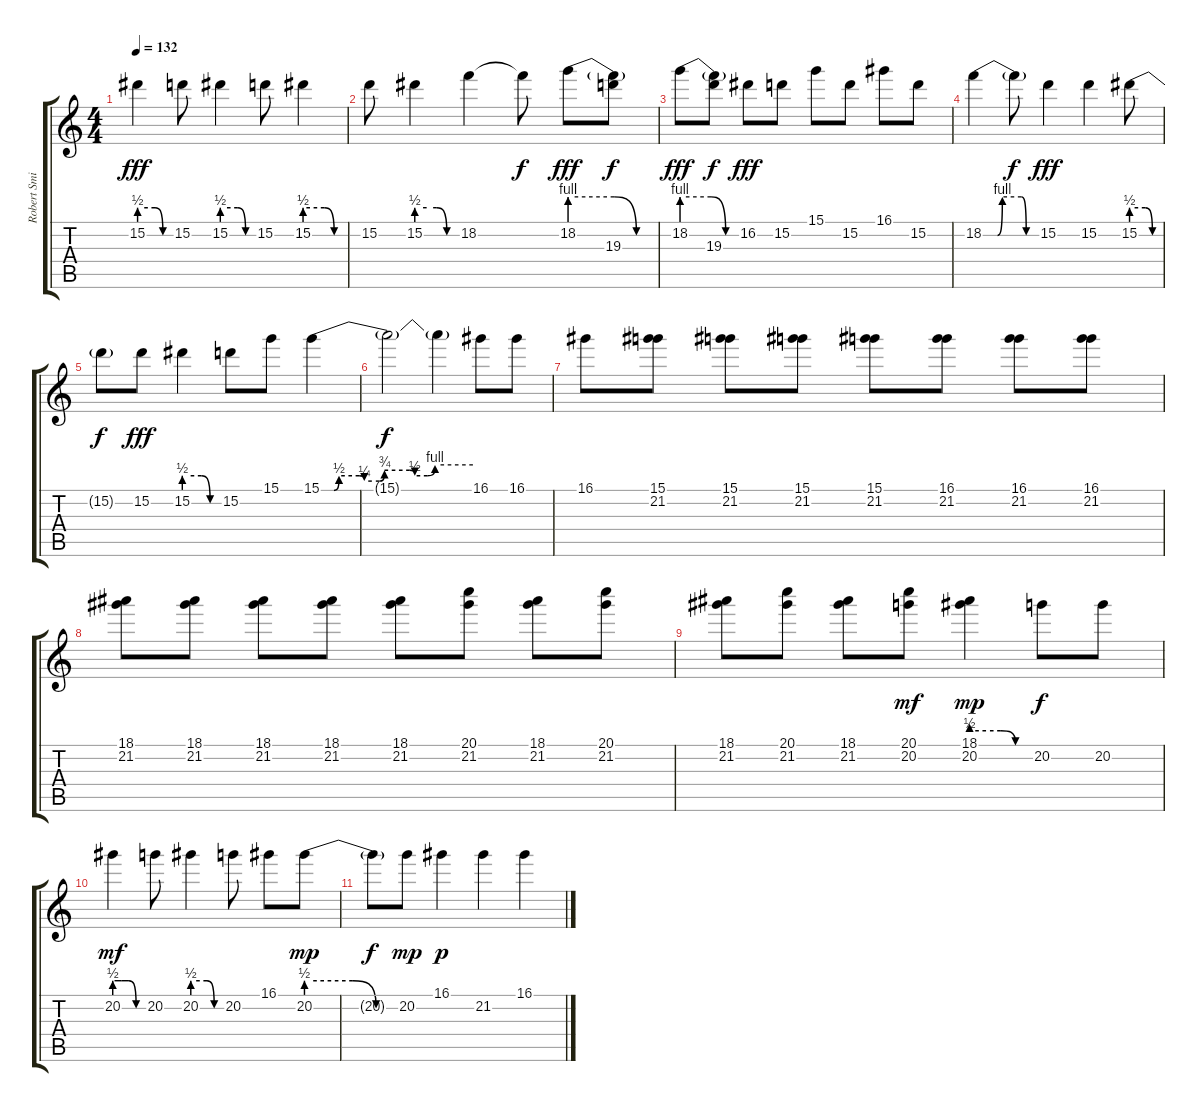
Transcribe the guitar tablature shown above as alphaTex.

\track ("Robert Smith (guitar)" "Robert Smi") {instrument overdrivenguitar}
\staff {score tabs}
\tuning (E4 B3 G3 D3 A2 E2) {hide}
\ts (4 4)
\tempo 132
\clef g2
\ks c
15.2{be (custom 0 2 30 2 45 0 60 0)}.4{dy fff} 15.2.8 15.2{be (custom 0 2 30 2 45 0 60 0)}.4 15.2.8 15.2{be (custom 0 2 30 2 45 0 60 0)}.4 |
15.2.8 15.2{be (custom 0 2 15 2 30 2 45 0 60 0)}.4 18.2.4 18.2{t}.8{dy f} 18.2{be (custom 0 4 30 4 45 0 60 0)}.8{dy fff} (18.2{t} 19.3).8{dy f} |
18.2{be (custom 0 4 30 4 45 0 60 0)}.8{dy fff} (18.2{t} 19.3).8{dy f} 16.2.8{dy fff} 15.2.8 15.1.8 15.2.8 16.1.8 15.2.8 |
18.2{be (custom 0 0 15 0 20 4 40 4 45 0 60 0)}.4 18.2{t}.8{dy f} 15.2.4{dy fff} 15.2.4 15.2{be (custom 0 2 30 2 45 0 60 0)}.8 |
15.2{t}.8{dy f} 15.2.8{dy fff} 15.2{be (custom 0 2 30 2 45 0 60 0)}.4 15.2.8 15.1.8 15.1{be (custom 0 0 5 0 7 2 15 2 17 1 20 1 23 1 25 3 35 3 37 2 42 2 45 4 60 4)}.4 |
15.1{t}.2{dy f} 15.1{t}.4 16.1.8 16.1.8 |
16.1.8 (15.1 21.2).8 (15.1 21.2).8 (15.1 21.2).8 (15.1 21.2).8 (16.1 21.2).8 (16.1 21.2).8 (16.1 21.2).8 |
(18.1 21.2).8 (18.1 21.2).8 (18.1 21.2).8 (18.1 21.2).8 (18.1 21.2).8 (20.1 21.2).8 (18.1 21.2).8 (20.1 21.2).8 |
(18.1 21.2).8 (20.1 21.2).8 (18.1 21.2).8 (20.1 20.2).8{dy mf} (18.1 20.2{be (custom 0 2 15 2 30 2 45 0 60 0)}).4{dy mp} 20.2.8{dy f} 20.2.8 |
20.2{be (custom 0 2 15 2 30 2 45 0 60 0)}.4{dy mf} 20.2.8 20.2{be (custom 0 2 30 2 45 0 60 0)}.4 20.2.8 16.1.8 20.2{be (custom 0 2 30 2 45 0 60 0)}.8{dy mp} |
20.2{t}.8{dy f} 20.2.8{dy mp} 16.1.4{dy p} 21.2.4 16.1.4
